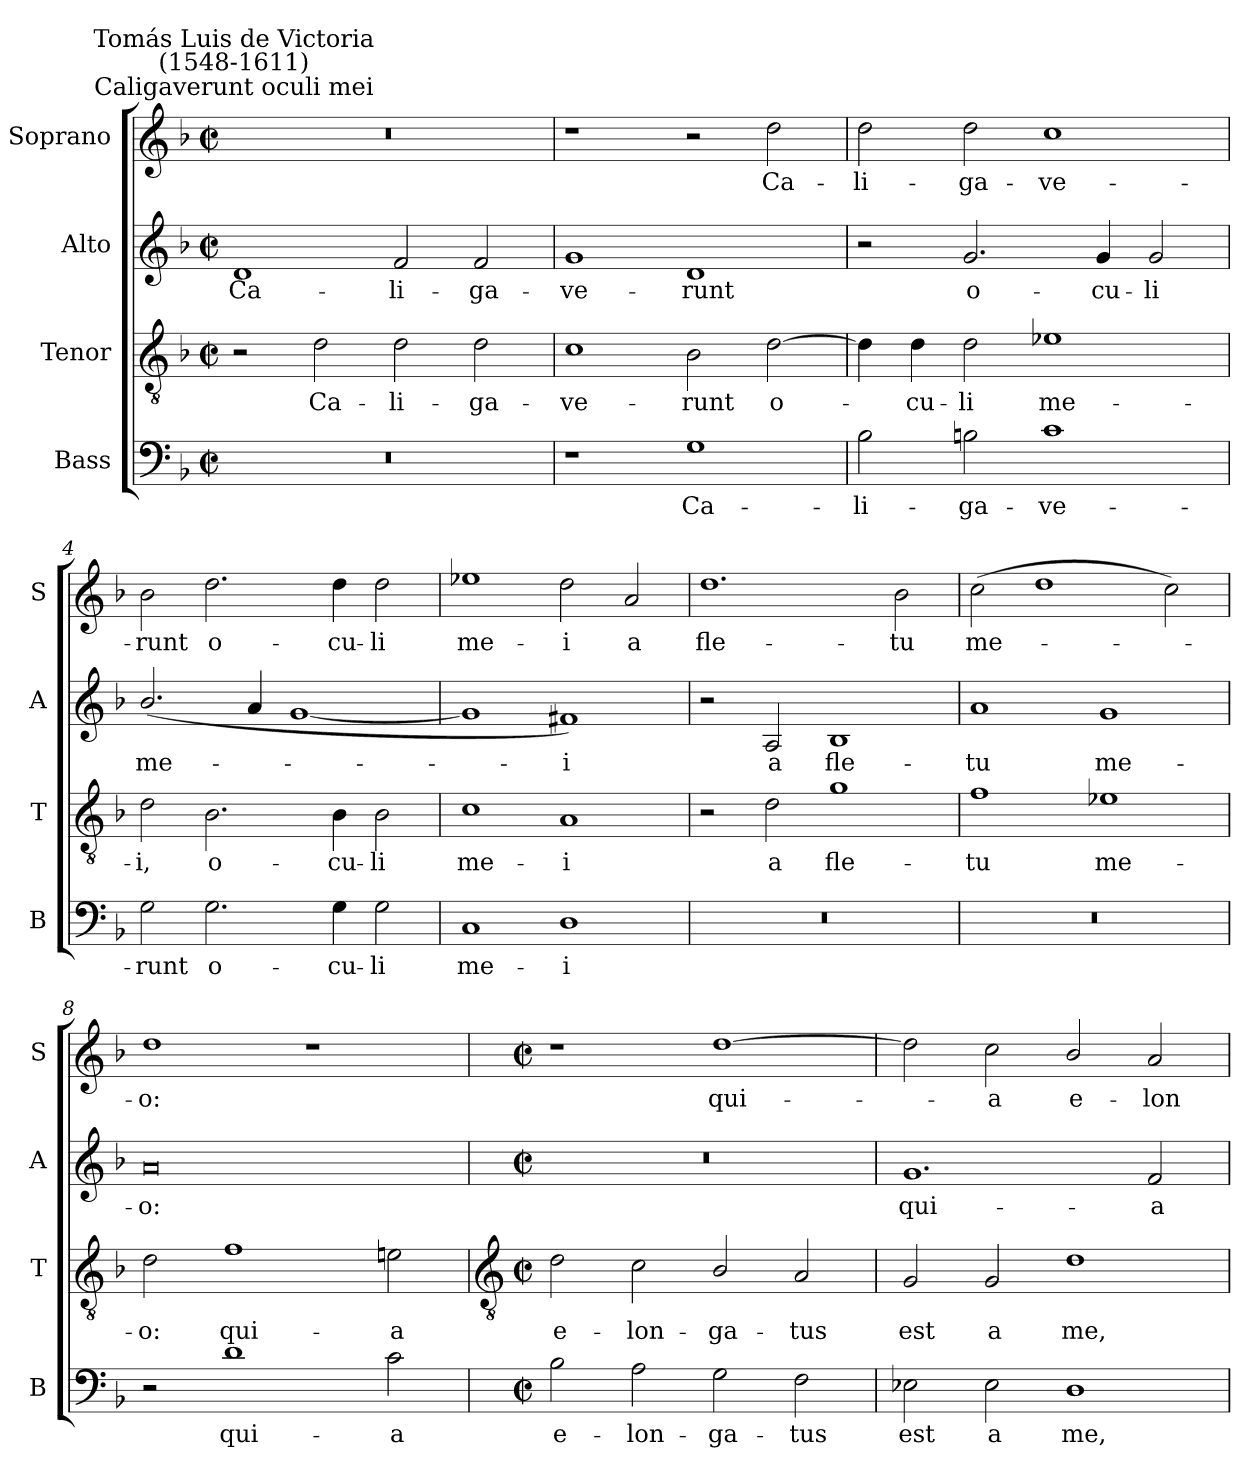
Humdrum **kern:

**kern	**text	**kern	**text	**kern	**text	**kern	**text
*part4	*part4	*part3	*part3	*part2	*part2	*part1	*part1
*staff4	*staff4	*staff3	*staff3	*staff2	*staff2	*staff1	*staff1
*I"Bass	*	*I"Tenor	*	*I"Alto	*	*I"Soprano	*
*I'B	*	*I'T	*	*I'A	*	*I'S	*
*clefF4	*	*clefGv2	*	*clefG2	*	*clefG2	*
*k[b-]	*	*k[b-]	*	*k[b-]	*	*k[b-]	*
*F:	*	*F:	*	*F:	*	*F:	*
*M4/2	*	*M4/2	*	*M4/2	*	*M4/2	*
*met(c|)	*	*met(c|)	*	*met(c|)	*	*met(c|)	*
=1	=1	=1	=1	=1	=1	=1	=1
!	!	!	!	!	!	!LO:TX:a:cj:t=Caligaverunt oculi mei	!
!	!	!	!	!	!	!LO:TX:a:cj:t=Tomás Luis de Victoria\n(1548-1611)	!
!	!	!	!	!	!LO:LY:b	!	!
0r	.	2r	.	1d	Ca-	0r	.
!	!	!	!LO:LY:b	!	!	!	!
.	.	2d	Ca-	.	.	.	.
!	!	!	!LO:LY:b	!	!LO:LY:b	!	!
.	.	2d	-li-	2f	-li-	.	.
!	!	!	!LO:LY:b	!	!LO:LY:b	!	!
.	.	2d	-ga-	2f	-ga-	.	.
=2	=2	=2	=2	=2	=2	=2	=2
!	!	!	!LO:LY:b	!	!LO:LY:b	!	!
1r	.	1c	-ve-	1g	-ve-	1r	.
!	!LO:LY:b	!	!LO:LY:b	!	!LO:LY:b	!	!
1G	Ca-	2B-	-runt	1d	-runt	2r	.
!	!	!	!LO:LY:b	!	!	!	!LO:LY:b
.	.	[2d	o-	.	.	2dd	Ca-
=3	=3	=3	=3	=3	=3	=3	=3
!	!LO:LY:b	!	!	!	!	!	!LO:LY:b
2B-	-li-	4d]	.	2r	.	2dd	-li-
!	!	!	!LO:LY:b	!	!	!	!
.	.	4d	cu-	.	.	.	.
!	!LO:LY:b	!	!LO:LY:b	!	!LO:LY:b	!	!LO:LY:b
2Bn	-ga-	2d	-li	2.g	o-	2dd	-ga-
!	!LO:LY:b	!	!LO:LY:b	!	!	!	!LO:LY:b
1c	-ve-	1e-X	me-	.	.	1cc	-ve-
!	!	!	!	!	!LO:LY:b	!	!
.	.	.	.	4g	-cu-	.	.
!	!	!	!	!	!LO:LY:b	!	!
.	.	.	.	2g	-li	.	.
=4	=4	=4	=4	=4	=4	=4	=4
!	!LO:LY:b	!	!LO:LY:b	!	!LO:LY:b	!	!LO:LY:b
2G	-runt	2d	-i,	(<2.b-/	me-	2b-	-runt
!	!LO:LY:b	!	!LO:LY:b	!	!	!	!LO:LY:b
2.G	o-	2.B-	o-	.	.	2.dd	o-
.	.	.	.	4a	.	.	.
.	.	.	.	[1g	.	.	.
!	!LO:LY:b	!	!LO:LY:b	!	!	!	!LO:LY:b
4G	-cu-	4B-	-cu-	.	.	4dd	-cu-
!	!LO:LY:b	!	!LO:LY:b	!	!	!	!LO:LY:b
2G	-li	2B-	-li	.	.	2dd	-li
=5	=5	=5	=5	=5	=5	=5	=5
!	!LO:LY:b	!	!LO:LY:b	!	!	!	!LO:LY:b
1C	me-	1c	me-	1g]	.	1ee-X	me-
!	!LO:LY:b	!	!LO:LY:b	!	!LO:LY:b	!	!LO:LY:b
1D	-i	1A	-i	1f#X)	i	2dd	-i
!	!	!	!	!	!	!	!LO:LY:b
.	.	.	.	.	.	2a	a
=6	=6	=6	=6	=6	=6	=6	=6
!	!	!	!	!	!	!	!LO:LY:b
0r	.	2r	.	2r	.	1.dd	fle-
!	!	!	!LO:LY:b	!	!LO:LY:b	!	!
.	.	2d	a	2A	a	.	.
!	!	!	!LO:LY:b	!	!LO:LY:b	!	!
.	.	1g	fle-	1B-	fle-	.	.
!	!	!	!	!	!	!	!LO:LY:b
.	.	.	.	.	.	2b-	-tu
=7	=7	=7	=7	=7	=7	=7	=7
!	!	!	!LO:LY:b	!	!LO:LY:b	!	!LO:LY:b
0r	.	1f	-tu	1a	-tu	(>2cc	me-
.	.	.	.	.	.	1dd	.
!	!	!	!LO:LY:b	!	!LO:LY:b	!	!
.	.	1e-X	me-	1g	me-	.	.
.	.	.	.	.	.	2cc)	.
=8	=8	=8	=8	=8	=8	=8	=8
!	!	!	!LO:LY:b	!	!LO:LY:b	!	!LO:LY:b
2r	.	2d	-o:	0a	-o:	1dd	o:
!	!LO:LY:b	!	!LO:LY:b	!	!	!	!
1d	qui-	1f	qui-	.	.	.	.
.	.	.	.	.	.	1r	.
!	!LO:LY:b	!	!LO:LY:b	!	!	!	!
2c	-a	2en	-a	.	.	.	.
!!LO:LB:g=z
=9	=9	=9	=9	=9	=9	=9	=9
*	*	*clefGv2	*	*	*	*	*
*M4/2	*	*M4/2	*	*M4/2	*	*M4/2	*
*met(c|)	*	*met(c|)	*	*met(c|)	*	*met(c|)	*
!	!LO:LY:b	!	!LO:LY:b	!	!	!	!
2B-	e-	2d	e-	0r	.	1r	.
!	!LO:LY:b	!	!LO:LY:b	!	!	!	!
2A	-lon-	2c	-lon-	.	.	.	.
!	!LO:LY:b	!	!LO:LY:b	!	!	!	!LO:LY:b
2G	-ga-	2B-/	-ga-	.	.	[1dd	qui-
!	!LO:LY:b	!	!LO:LY:b	!	!	!	!
2F	-tus	2A	-tus	.	.	.	.
=10	=10	=10	=10	=10	=10	=10	=10
!	!LO:LY:b	!	!LO:LY:b	!	!LO:LY:b	!	!
2E-X	est	2G	est	1.g	qui-	2dd]	.
!	!LO:LY:b	!	!LO:LY:b	!	!	!	!LO:LY:b
2E-	a	2G	a	.	.	2cc	a
!	!LO:LY:b	!	!LO:LY:b	!	!	!	!LO:LY:b
1D	me,	1d	me,	.	.	2b-/	e-
!	!	!	!	!	!LO:LY:b	!	!LO:LY:b
.	.	.	.	2f	-a	2a	-lon-
=	=	=	=	=	=	=	=
*-	*-	*-	*-	*-	*-	*-	*-
